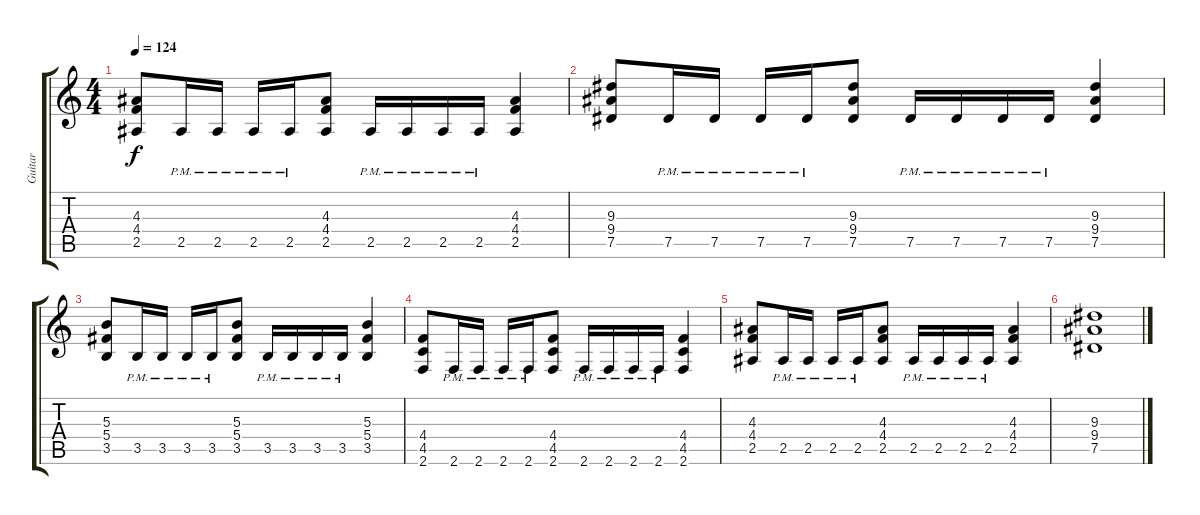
\track ("Guitar" "Guitar") {instrument distortionguitar}
\staff {score tabs}
\tuning (Eb4 Bb3 Gb3 Db3 Ab2 Eb2) {hide}
\ts (4 4)
\tempo 124
\clef g2
\ks c
(4.3 4.4 2.5).8{dy f} 2.5{pm}.16 2.5{pm}.16 2.5{pm}.16 2.5{pm}.16 (4.3 4.4 2.5).8 2.5{pm}.16 2.5{pm}.16 2.5{pm}.16 2.5{pm}.16 (4.3 4.4 2.5).4 |
(9.3 9.4 7.5).8 7.5{pm}.16 7.5{pm}.16 7.5{pm}.16 7.5{pm}.16 (9.3 9.4 7.5).8 7.5{pm}.16 7.5{pm}.16 7.5{pm}.16 7.5{pm}.16 (9.3 9.4 7.5).4 |
(5.3 5.4 3.5).8 3.5{pm}.16 3.5{pm}.16 3.5{pm}.16 3.5{pm}.16 (5.3 5.4 3.5).8 3.5{pm}.16 3.5{pm}.16 3.5{pm}.16 3.5{pm}.16 (5.3 5.4 3.5).4 |
(4.4 4.5 2.6).8 2.6{pm}.16 2.6{pm}.16 2.6{pm}.16 2.6{pm}.16 (4.4 4.5 2.6).8 2.6{pm}.16 2.6{pm}.16 2.6{pm}.16 2.6{pm}.16 (4.4 4.5 2.6).4 |
(4.3 4.4 2.5).8 2.5{pm}.16 2.5{pm}.16 2.5{pm}.16 2.5{pm}.16 (4.3 4.4 2.5).8 2.5{pm}.16 2.5{pm}.16 2.5{pm}.16 2.5{pm}.16 (4.3 4.4 2.5).4 |
(9.3 9.4 7.5).1
